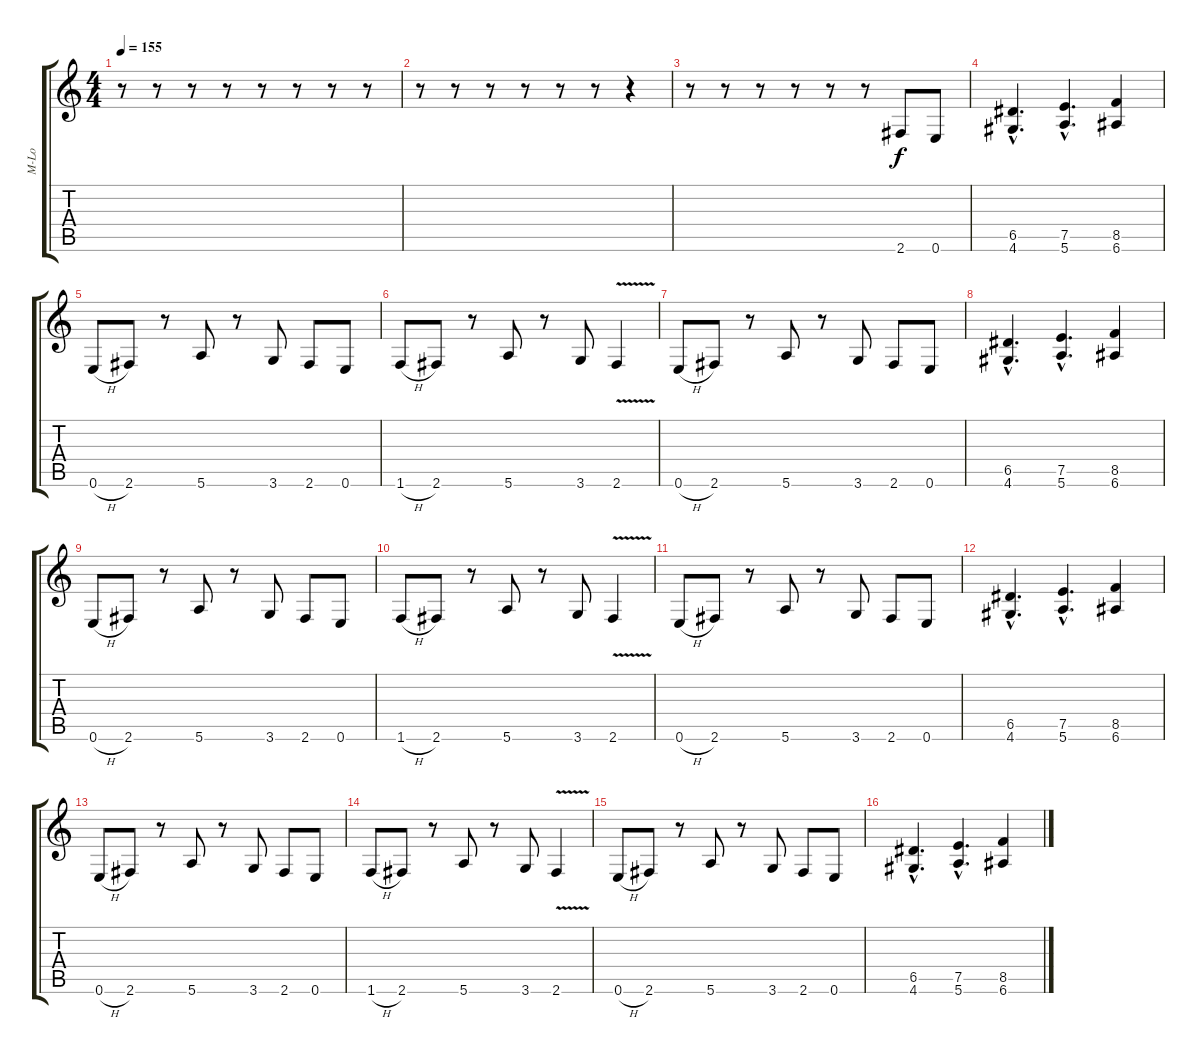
\track ("M-Lo" "M-Lo") {instrument distortionguitar}
\staff {score tabs}
\tuning (E4 B3 G3 D3 A2 E2) {hide}
\ts (4 4)
\tempo 155
\clef g2
\ks c
r.8{dy f} r.8 r.8 r.8 r.8 r.8 r.8 r.8 |
r.8 r.8 r.8 r.8 r.8 r.8 r.4 |
r.8 r.8 r.8 r.8 r.8 r.8 2.6.8 0.6.8 |
(6.5{hac} 4.6{hac}).4{d} (7.5{hac} 5.6{hac}).4{d} (8.5 6.6).4 |
0.6{h}.8 2.6.8 r.8 5.6.8 r.8 3.6.8 2.6.8 0.6.8 |
1.6{h}.8 2.6.8 r.8 5.6.8 r.8 3.6.8 2.6{v}.4 |
0.6{h}.8 2.6.8 r.8 5.6.8 r.8 3.6.8 2.6.8 0.6.8 |
(6.5{hac} 4.6{hac}).4{d} (7.5{hac} 5.6{hac}).4{d} (8.5 6.6).4 |
0.6{h}.8 2.6.8 r.8 5.6.8 r.8 3.6.8 2.6.8 0.6.8 |
1.6{h}.8 2.6.8 r.8 5.6.8 r.8 3.6.8 2.6{v}.4 |
0.6{h}.8 2.6.8 r.8 5.6.8 r.8 3.6.8 2.6.8 0.6.8 |
(6.5{hac} 4.6{hac}).4{d} (7.5{hac} 5.6{hac}).4{d} (8.5 6.6).4 |
0.6{h}.8 2.6.8 r.8 5.6.8 r.8 3.6.8 2.6.8 0.6.8 |
1.6{h}.8 2.6.8 r.8 5.6.8 r.8 3.6.8 2.6{v}.4 |
0.6{h}.8 2.6.8 r.8 5.6.8 r.8 3.6.8 2.6.8 0.6.8 |
(6.5{hac} 4.6{hac}).4{d} (7.5{hac} 5.6{hac}).4{d} (8.5 6.6).4
